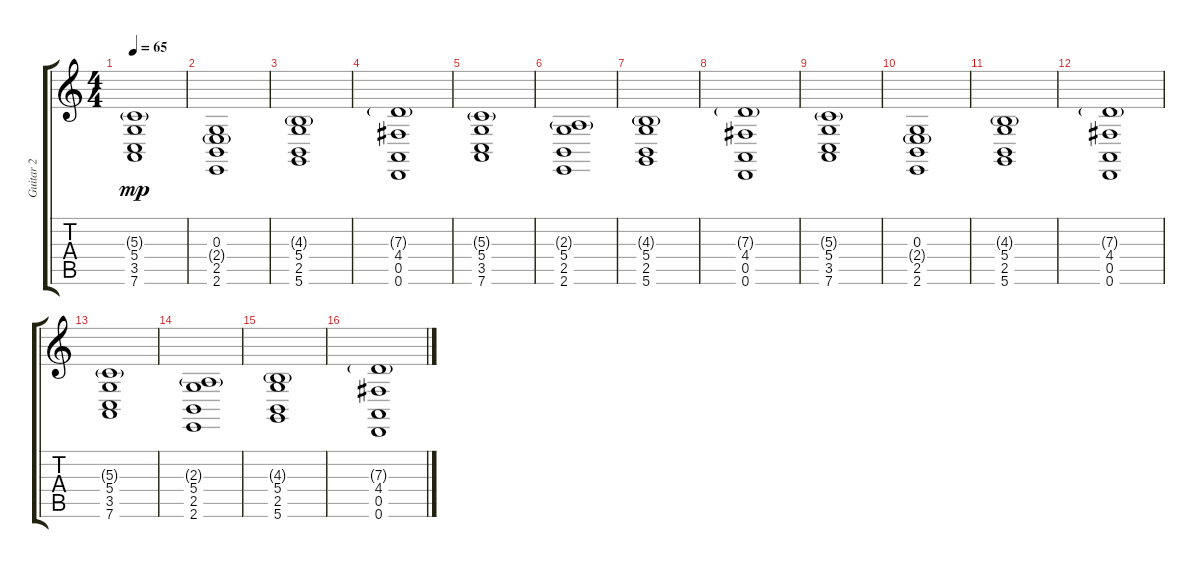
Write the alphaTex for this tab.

\track ("Guitar 2 " "Guitar 2 ") {instrument stringensemble2}
\staff {score tabs}
\tuning (E4 B3 G3 D3 A2 D2) {hide}
\ts (4 4)
\tempo 65
\clef g2
\ks c
(5.3{g} 5.4 3.5 7.6).1{dy mp instrument stringensemble2} |
(0.3 2.4{g} 2.5 2.6).1 |
(4.3{g} 5.4 2.5 5.6).1 |
(7.3{g} 4.4 0.5 0.6).1 |
(5.3{g} 5.4 3.5 7.6).1 |
(2.3{g} 5.4 2.5 2.6).1 |
(4.3{g} 5.4 2.5 5.6).1 |
(7.3{g} 4.4 0.5 0.6).1 |
(5.3{g} 5.4 3.5 7.6).1 |
(0.3 2.4{g} 2.5 2.6).1 |
(4.3{g} 5.4 2.5 5.6).1 |
(7.3{g} 4.4 0.5 0.6).1 |
(5.3{g} 5.4 3.5 7.6).1 |
(2.3{g} 5.4 2.5 2.6).1 |
(4.3{g} 5.4 2.5 5.6).1 |
(7.3{g} 4.4 0.5 0.6).1
